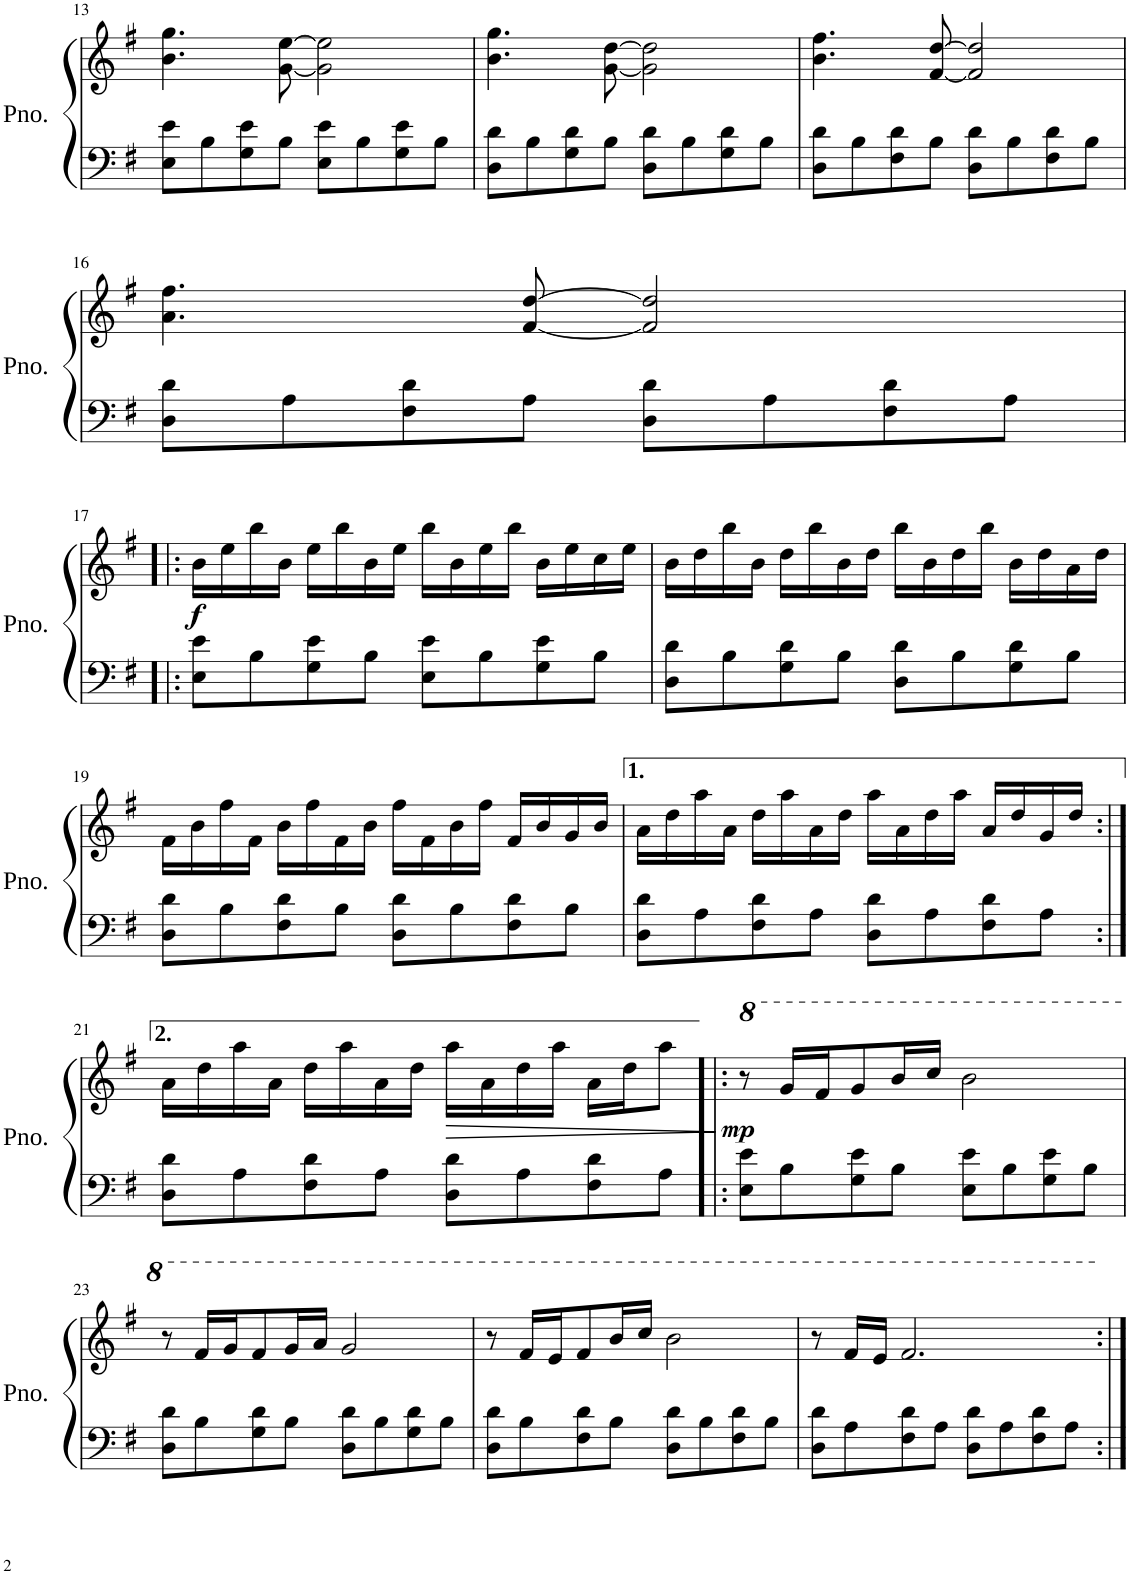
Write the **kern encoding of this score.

**kern	**kern	**dynam
*part1	*part1	*part1
*staff2	*staff1	*staff1/2
*I"Piano	*	*
*I'Pno.	*	*
!!LO:PB:g=z
*clefF4	*clefG2	*
*k[f#]	*k[f#]	*
=13	=13	=13
8E\ 8e\L	4.b\ 4.gg\	.
8B\	.	.
8G\ 8e\	.	.
8B\J	[8g\ [8ee\	.
8E\ 8e\L	2g\] 2ee\]	.
8B\	.	.
8G\ 8e\	.	.
8B\J	.	.
=14	=14	=14
8D\ 8d\L	4.b\ 4.gg\	.
8B\	.	.
8G\ 8d\	.	.
8B\J	[8g\ [8dd\	.
8D\ 8d\L	2g\] 2dd\]	.
8B\	.	.
8G\ 8d\	.	.
8B\J	.	.
=15	=15	=15
8D\ 8d\L	4.b\ 4.ff#\	.
8B\	.	.
8F#\ 8d\	.	.
8B\J	[8f#/ [8dd/	.
8D\ 8d\L	2f#/] 2dd/]	.
8B\	.	.
8F#\ 8d\	.	.
8B\J	.	.
!!LO:LB:g=z
=16	=16	=16
8D\ 8d\L	4.a\ 4.ff#\	.
8A\	.	.
8F#\ 8d\	.	.
8A\J	[8f#/ [8dd/	.
8D\ 8d\L	2f#/] 2dd/]	.
8A\	.	.
8F#\ 8d\	.	.
8A\J	.	.
!!LO:LB:g=z
=17!|:	=17!|:	=17!|:
!	!	!LO:DY:b
8E\ 8e\L	16b\LL	f
.	16ee\	.
8B\	16bb\	.
.	16b\JJ	.
8G\ 8e\	16ee\LL	.
.	16bb\	.
8B\J	16b\	.
.	16ee\JJ	.
8E\ 8e\L	16bb\LL	.
.	16b\	.
8B\	16ee\	.
.	16bb\JJ	.
8G\ 8e\	16b\LL	.
.	16ee\	.
8B\J	16cc\	.
.	16ee\JJ	.
=18	=18	=18
8D\ 8d\L	16b\LL	.
.	16dd\	.
8B\	16bb\	.
.	16b\JJ	.
8G\ 8d\	16dd\LL	.
.	16bb\	.
8B\J	16b\	.
.	16dd\JJ	.
8D\ 8d\L	16bb\LL	.
.	16b\	.
8B\	16dd\	.
.	16bb\JJ	.
8G\ 8d\	16b\LL	.
.	16dd\	.
8B\J	16a\	.
.	16dd\JJ	.
!!LO:LB:g=z
=19	=19	=19
8D\ 8d\L	16f#\LL	.
.	16b\	.
8B\	16ff#\	.
.	16f#\JJ	.
8F#\ 8d\	16b\LL	.
.	16ff#\	.
8B\J	16f#\	.
.	16b\JJ	.
8D\ 8d\L	16ff#\LL	.
.	16f#\	.
8B\	16b\	.
.	16ff#\JJ	.
8F#\ 8d\	16f#/LL	.
.	16b/	.
8B\J	16g/	.
.	16b/JJ	.
=20	=20	=20
8D\ 8d\L	16a\LL	.
.	16dd\	.
8A\	16aa\	.
.	16a\JJ	.
8F#\ 8d\	16dd\LL	.
.	16aa\	.
8A\J	16a\	.
.	16dd\JJ	.
8D\ 8d\L	16aa\LL	.
.	16a\	.
8A\	16dd\	.
.	16aa\JJ	.
8F#\ 8d\	16a/LL	.
.	16dd/	.
8A\J	16g/	.
.	16dd/JJ	.
!!LO:LB:g=z
=21:|!	=21:|!	=21:|!
8D\ 8d\L	16a\LL	.
.	16dd\	.
8A\	16aa\	.
.	16a\JJ	.
8F#\ 8d\	16dd\LL	.
.	16aa\	.
8A\J	16a\	.
.	16dd\JJ	.
!	!	!LO:HP:b
8D\ 8d\L	16aa\LL	>
.	16a\	.
8A\	16dd\	.
.	16aa\JJ	.
8F#\ 8d\	16a\LL	.
.	16dd\J	.
8A\J	8aa\J	.
.	.	]
=22!|:	=22!|:	=22!|:
!	!	!LO:DY:b
8E\ 8e\L	8r	mp
8B\	16gg/LL	.
.	16ff#/J	.
8G\ 8e\	8gg/	.
8B\J	16bb/L	.
.	16ccc/JJ	.
8E\ 8e\L	2bb\	.
8B\	.	.
8G\ 8e\	.	.
8B\J	.	.
!!LO:LB:g=z
=23	=23	=23
8D\ 8d\L	8r	.
8B\	16ff#/LL	.
.	16gg/J	.
8G\ 8d\	8ff#/	.
8B\J	16gg/L	.
.	16aa/JJ	.
8D\ 8d\L	2gg/	.
8B\	.	.
8G\ 8d\	.	.
8B\J	.	.
=24	=24	=24
8D\ 8d\L	8r	.
8B\	16ff#/LL	.
.	16ee/J	.
8F#\ 8d\	8ff#/	.
8B\J	16bb/L	.
.	16ccc/JJ	.
8D\ 8d\L	2bb\	.
8B\	.	.
8F#\ 8d\	.	.
8B\J	.	.
=25	=25	=25
8D\ 8d\L	8r	.
8A\	16ff#/LL	.
.	16ee/JJ	.
8F#\ 8d\	2.ff#/	.
8A\J	.	.
8D\ 8d\L	.	.
8A\	.	.
8F#\ 8d\	.	.
8A\J	.	.
=:|!	=:|!	=:|!
*-	*-	*-
